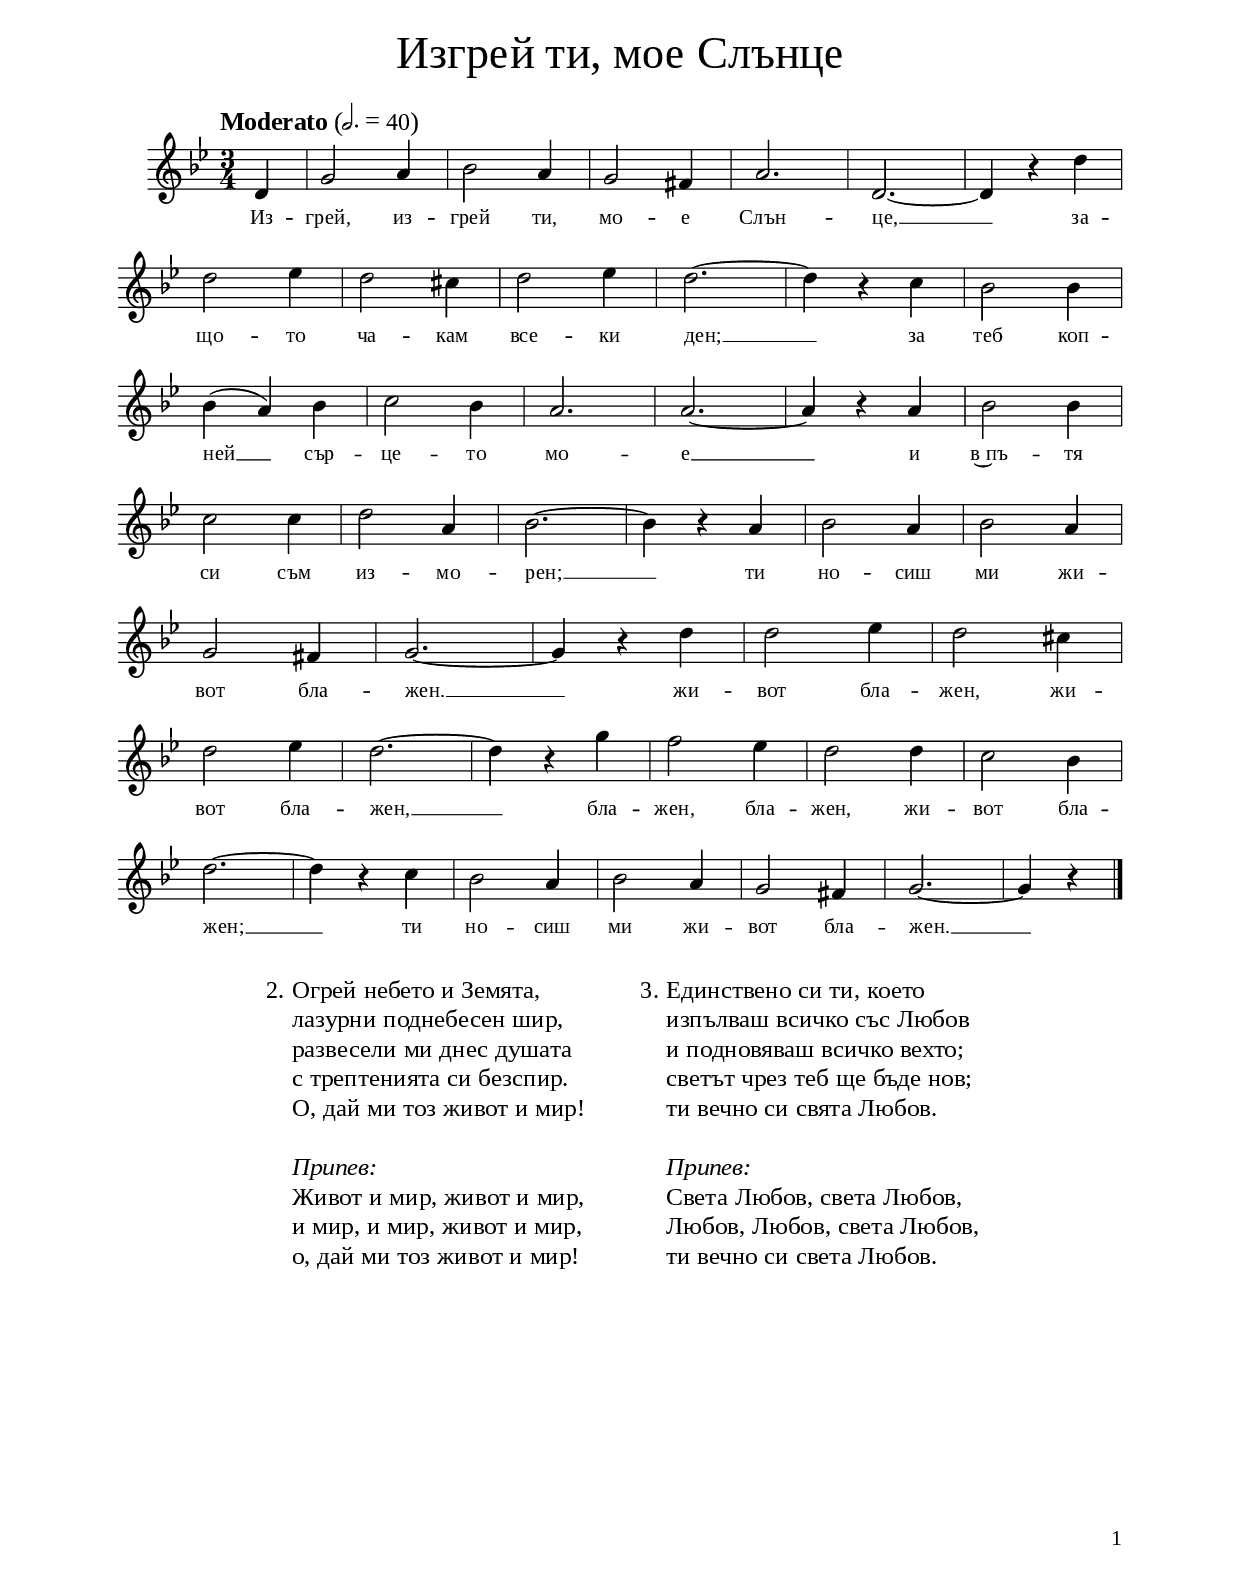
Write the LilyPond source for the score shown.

\version "2.24.4"

% include paper part and global functions
\include "include/globals.ily"

\bookpart {

  \label #'ref030
  \tocItem \markup "Изгрей ти, мое Слънце"
  \include "include/bookpart-paper.ily"
  \score {
    \include "include/score-layout.ily"

    \new Voice \absolute {
      \clef treble
      \key g \minor
      \time 3/4
      \tempoFunc "Moderato" 2. "40"
      \autoBeamOff
      \partial 4

      d'4 | g'2 a'4 | bes'2 a'4 | g'2 fis'4 | a'2. | d'2. ~ | d'4 r d'' \break
      d''2 es''4 | d''2 cis''4 | d''2 es''4 | d''2. ~ | d''4 r c'' | bes'2 bes'4 \break |
      bes'4 ( a' ) bes' | c''2 bes'4 | a'2. | a'2. ~ | a'4 r a' |  bes'2 bes'4 \break |
      c''2 c''4 | d''2 a'4 |  bes'2. ~ |  bes'4 r a' |  bes'2 a'4 |  bes'2 a'4 \break |
      g'2 fis'4 | g'2. ~ | g'4 r d'' | d''2 es''4 | d''2 cis''4 \break |
      d''2 es''4 | d''2. ~ | d''4 r g'' | f''2 es''4 | d''2 d''4 | c''2 bes'4 \break |
      d''2.~ | d''4 r c'' | bes'2 a'4 | bes'2 a'4 | g'2 fis'4 | g'2.~ | g'4 r4 \bar "|."\break
    }



    \addlyrics {
      Из -- грей,
      из -- грей ти, мо -- е Слън -- це, __  за -- що --
      то ча -- кам все -- ки ден; __ за теб коп -- ней __ сър -- це -- то мо -- е __ и в~пъ -- тя си съм из
      -- мо -- рен; __  ти но -- сиш ми жи -- вот бла --
      жен.  __ жи -- вот бла -- жен, жи -- вот бла -- жен, __
      бла -- жен, бла -- жен, жи -- вот бла -- жен; __ ти
      но -- сиш ми жи -- вот бла -- жен. __
    }

    \header {
      title = \titleFunc #'ref_desc_2 "Изгрей ти, мое Слънце" "Izgrej ti, moe Slănce"
    }

    \midi{}

  } % score

  \markup \abs-fontsize #12 {
    \hspace #15
    \override #`(baseline-skip . ,bgCoupletBaselineSkip) % affects space between column lines
    \column {
      \line {   2. Огрей небето и Земята,}

      \line {   "   "лазурни поднебесен шир,}

      \line {   "   "развесели ми днес душата}

      \line {   "   "с трептенията си безспир.}

      \line {   "   "О, дай ми тоз живот и мир!}
      \line { " " }

      \line { "   " \italic {Припев:} }

      \line {   "   "Живот и мир, живот и мир,}

      \line {   "   "и мир, и мир, живот и мир,}

      \line {   "   "о, дай ми тоз живот и мир!}


    }
    \hspace #5
    \override #`(baseline-skip . ,bgCoupletBaselineSkip) % affects space between column lines
    \column {

      \line {   3. Единствено си ти, което}

      \line {   "   "изпълваш всичко със Любов}

      \line {   "   "и подновяваш всичко вехто;}

      \line {   "   "светът чрез теб ще бъде нов;}

      \line {   "   "ти вечно си свята Любов.}


      \line { " " }
      \line { "   " \italic {Припев:} }
      \line {   "   " Света Любов, света Любов,}

      \line {   "   "Любов, Любов, света Любов,}

      \line {   "   "ти вечно си света Любов.}
    }

  } % markup

} % bookpart
